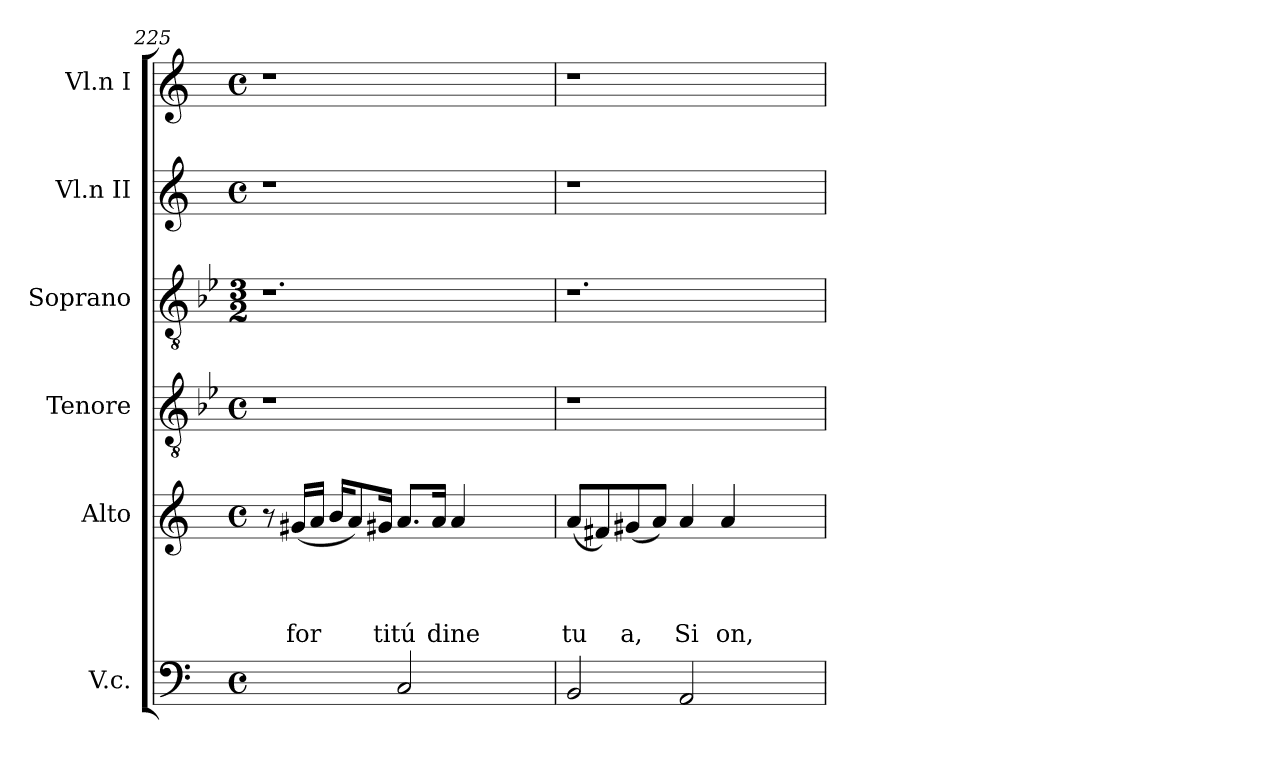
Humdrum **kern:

**kern	**kern	**text	**text	**text	**text	**kern	**kern	**kern	**kern
*part6	*part5	*part5	*part5	*part5	*part5	*part4	*part3	*part2	*part1
*staff6	*staff5	*staff5	*staff5	*staff5	*staff5	*staff4	*staff3	*staff2	*staff1
*I"V.c.	*I"Alto	*	*	*	*	*I"Tenore	*I"Soprano	*I"Vl.n II	*I"Vl.n I
*I'V.c.	*I'Alto	*	*	*	*	*I'Tenore	*I'Soprano	*I'Vl.n II	*I'Vl.n I
*clefF4	*clefG2	*	*	*	*	*clefGv2	*clefGv2	*clefG2	*clefG2
*k[]	*k[]	*	*	*	*	*k[b-e-]	*k[b-e-]	*k[]	*k[]
*C:	*C:	*	*	*	*	*B-:	*B-:	*C:	*C:
*M4/4	*M4/4	*	*	*	*	*M4/4	*M3/2	*M4/4	*M4/4
*met(c)	*met(c)	*	*	*	*	*met(c)	*	*met(c)	*met(c)
=225	=225	=225	=225	=225	=225	=225	=225	=225	=225
2ryy	8r	.	.	.	.	1r	1.r	1r	1r
!	!	!	!	!	!LO:LY:b	!	!	!	!
.	(<16g#X/LL	.	.	.	for	.	.	.	.
.	16a/JJ	.	.	.	.	.	.	.	.
.	16b/KL	.	.	.	.	.	.	.	.
.	8a/)	.	.	.	.	.	.	.	.
!	!	!	!	!	!LO:LY:b	!	!	!	!
.	16g#X/Jk	.	.	.	titú	.	.	.	.
2C/	8.a/L	.	.	.	.	.	.	.	.
!	!	!	!	!	!LO:LY:b	!	!	!	!
.	16a/Jk	.	.	.	dine	.	.	.	.
.	4a/	.	.	.	.	.	.	.	.
2ryy	2ryy	.	.	.	.	2ryy	.	2ryy	2ryy
=226	=226	=226	=226	=226	=226	=226	=226	=226	=226
!	!	!	!	!	!LO:LY:b	!	!	!	!
2BB/	(<8a/L	.	.	.	tu	1r	1.r	1r	1r
.	8f#X/)	.	.	.	.	.	.	.	.
!	!	!	!	!	!LO:LY:b	!	!	!	!
.	(<8g#X/	.	.	.	a,	.	.	.	.
.	8a/J)	.	.	.	.	.	.	.	.
!	!	!	!	!	!LO:LY:b	!	!	!	!
2AA/	4a/	.	.	.	Si	.	.	.	.
!	!	!	!	!	!LO:LY:b	!	!	!	!
.	4a/	.	.	.	on,	.	.	.	.
2ryy	2ryy	.	.	.	.	2ryy	.	2ryy	2ryy
=	=	=	=	=	=	=	=	=	=
*-	*-	*-	*-	*-	*-	*-	*-	*-	*-
